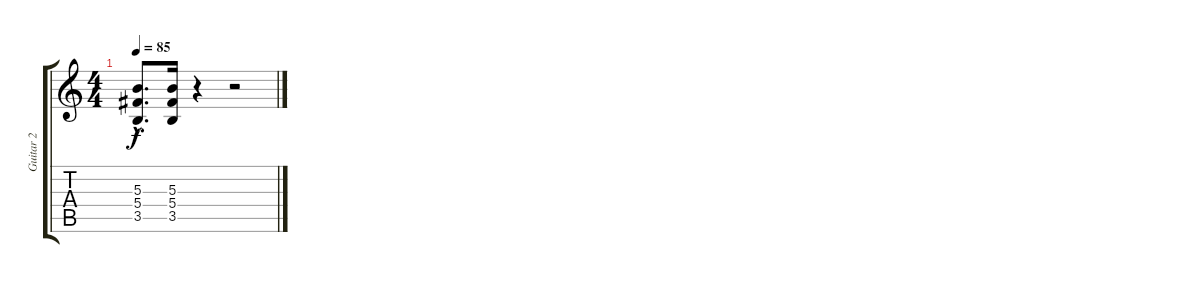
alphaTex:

\track ("Guitar 2" "Guitar 2") {instrument electricguitarclean}
\staff {score tabs}
\tuning (Eb4 Bb3 Gb3 Db3 Ab2 Eb2) {hide}
\ts (4 4)
\tempo 85
\clef g2
\ks c
(5.3{hac} 5.4{hac} 3.5{hac}).8{d dy f} (5.3 5.4 3.5).16 r.4 r.2
